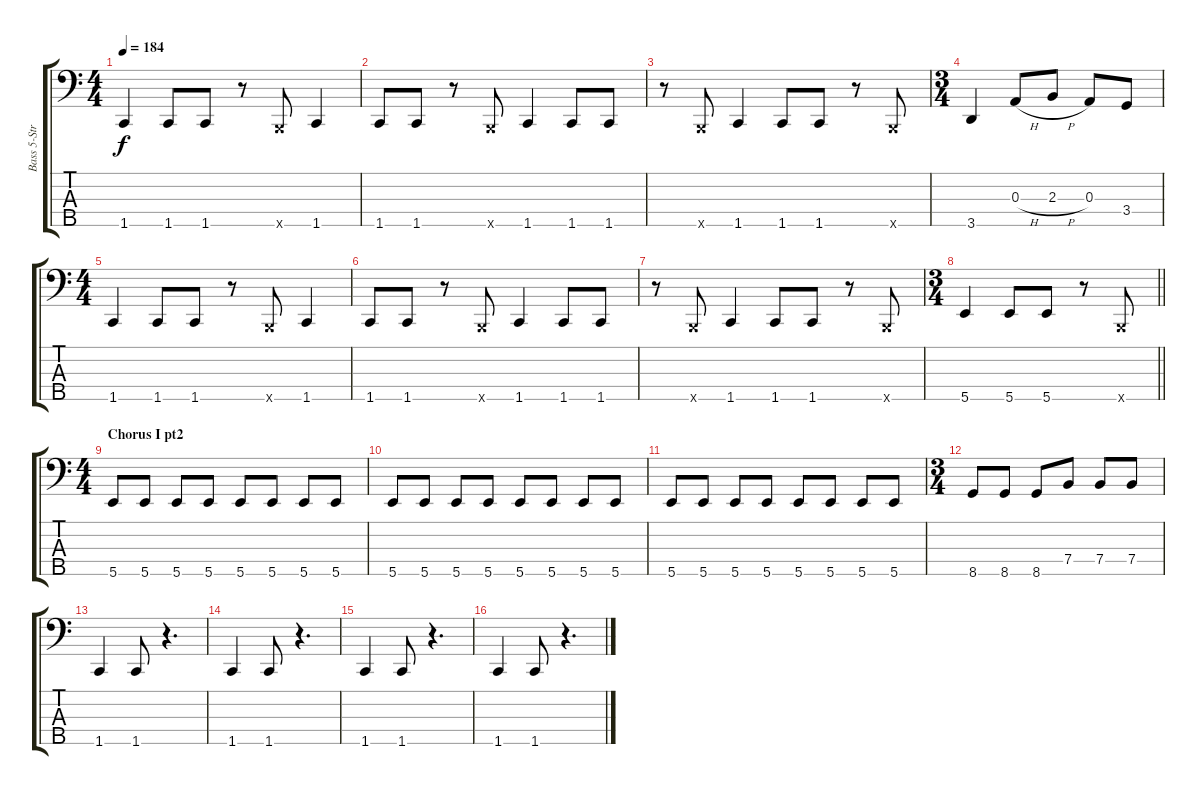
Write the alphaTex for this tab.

\track ("Bass 5-Str Stnd Version" "Bass 5-Str") {mute instrument electricbassfinger}
\staff {score tabs}
\tuning (G2 D2 A1 E1 B0) {hide}
\ts (4 4)
\tempo 184
\clef f4
\ks c
1.5.4{dy f} 1.5.8 1.5.8 r.8 0.5{x}.8 1.5.4 |
1.5.8 1.5.8 r.8 0.5{x}.8 1.5.4 1.5.8 1.5.8 |
r.8 0.5{x}.8 1.5.4 1.5.8 1.5.8 r.8 0.5{x}.8 |
\ts (3 4)
3.5.4 0.3{h}.8 2.3{h}.8 0.3.8 3.4.8 |
\ts (4 4)
1.5.4 1.5.8 1.5.8 r.8 0.5{x}.8 1.5.4 |
1.5.8 1.5.8 r.8 0.5{x}.8 1.5.4 1.5.8 1.5.8 |
r.8 0.5{x}.8 1.5.4 1.5.8 1.5.8 r.8 0.5{x}.8 |
\ts (3 4)
\barLineRight lightlight
5.5.4 5.5.8 5.5.8 r.8 0.5{x}.8 |
\ts (4 4)
\section ("" "Chorus I pt2")
5.5.8 5.5.8 5.5.8 5.5.8 5.5.8 5.5.8 5.5.8 5.5.8 |
5.5.8 5.5.8 5.5.8 5.5.8 5.5.8 5.5.8 5.5.8 5.5.8 |
5.5.8 5.5.8 5.5.8 5.5.8 5.5.8 5.5.8 5.5.8 5.5.8 |
\ts (3 4)
8.5.8 8.5.8 8.5.8 7.4.8 7.4.8 7.4.8 |
1.5.4 1.5.8 r.4{d} |
1.5.4 1.5.8 r.4{d} |
1.5.4 1.5.8 r.4{d} |
1.5.4 1.5.8 r.4{d}
